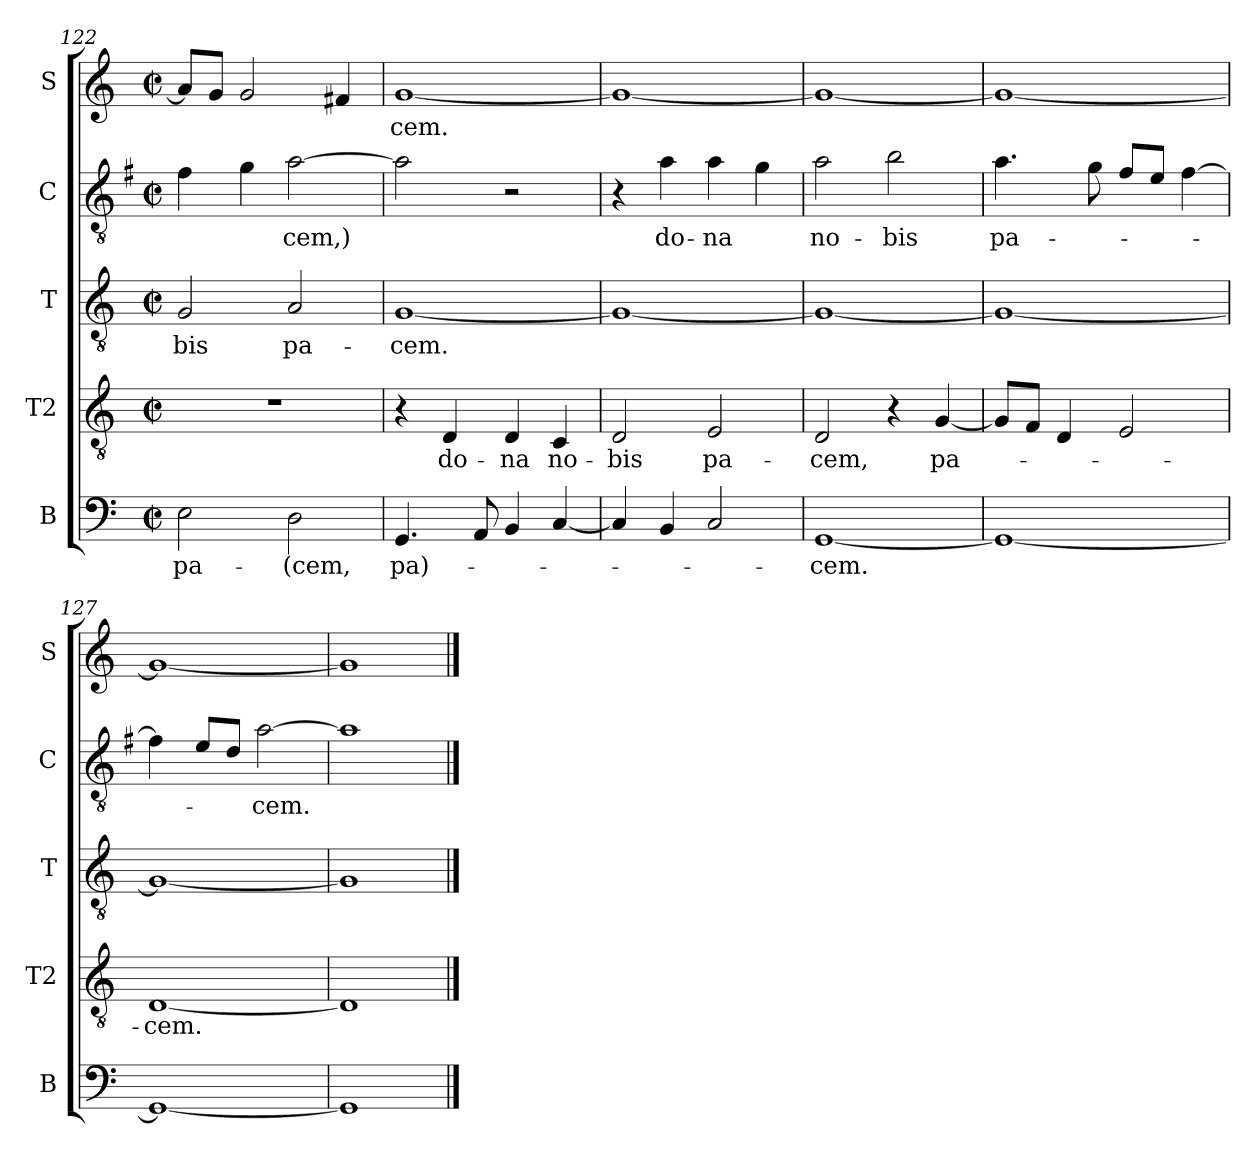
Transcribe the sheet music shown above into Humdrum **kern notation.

**kern	**text	**kern	**text	**kern	**text	**kern	**text	**kern	**text
*part5	*part5	*part4	*part4	*part3	*part3	*part2	*part2	*part1	*part1
*staff5	*staff5	*staff4	*staff4	*staff3	*staff3	*staff2	*staff2	*staff1	*staff1
*I"B	*	*I"T2	*	*I"T	*	*I"C	*	*I"S	*
*I'B	*	*I'T2	*	*I'T	*	*I'C	*	*I'S	*
*clefF4	*	*clefGv2	*	*clefGv2	*	*clefGv2	*	*clefG2	*
*	*	*	*	*	*	*ITrd4c7	*	*	*
*k[]	*	*k[]	*	*k[]	*	*k[]	*	*k[]	*
*M2/2	*	*M2/2	*	*M2/2	*	*M2/2	*	*M2/2	*
*met(c|)	*	*met(c|)	*	*met(c|)	*	*met(c|)	*	*met(c|)	*
=122	=122	=122	=122	=122	=122	=122	=122	=122	=122
!	!LO:LY:b	!	!	!	!LO:LY:b	!	!	!	!
2E\	pa-	1r	.	2G/	-bis	4B\	.	8a/L]	.
.	.	.	.	.	.	.	.	8g/J	.
.	.	.	.	.	.	4c\	.	2g/	.
!	!LO:LY:b	!	!	!	!LO:LY:b	!	!LO:LY:b	!	!
2D\	-(cem,	.	.	2A/	pa-	[2d\	-cem,)	.	.
.	.	.	.	.	.	.	.	4f#X/	.
=123	=123	=123	=123	=123	=123	=123	=123	=123	=123
!	!LO:LY:b	!	!	!	!LO:LY:b	!	!	!	!LO:LY:b
4.GG/	pa)-	4r	.	[1G	-cem.	2d\]	.	[1g	-cem.
!	!	!	!LO:LY:b	!	!	!	!	!	!
.	.	4D/	do-	.	.	.	.	.	.
8AA/	.	.	.	.	.	.	.	.	.
!	!	!	!LO:LY:b	!	!	!	!	!	!
4BB/	.	4D/	-na	.	.	2r	.	.	.
!	!	!	!LO:LY:b	!	!	!	!	!	!
[4C/	.	4C/	no-	.	.	.	.	.	.
!!LO:PB:g=z
=124	=124	=124	=124	=124	=124	=124	=124	=124	=124
!	!	!	!LO:LY:b	!	!	!	!	!	!
4C/]	.	2D/	-bis	1G_	.	4r	.	1g_	.
!	!	!	!	!	!	!	!LO:LY:b	!	!
4BB/	.	.	.	.	.	4d\	do-	.	.
!	!	!	!LO:LY:b	!	!	!	!LO:LY:b	!	!
2C/	.	2E/	pa-	.	.	4d\	-na	.	.
.	.	.	.	.	.	4c\	.	.	.
=125	=125	=125	=125	=125	=125	=125	=125	=125	=125
!	!LO:LY:b	!	!LO:LY:b	!	!	!	!LO:LY:b	!	!
[1GG	-cem.	2D/	-cem,	1G_	.	2d\	no-	1g_	.
!	!	!	!	!	!	!	!LO:LY:b	!	!
.	.	4r	.	.	.	2e\	-bis	.	.
!	!	!	!LO:LY:b	!	!	!	!	!	!
.	.	[4G/	pa-	.	.	.	.	.	.
=126	=126	=126	=126	=126	=126	=126	=126	=126	=126
*	*	*	*	*	*	*	*	*MM80	*
!	!	!	!	!	!	!	!LO:LY:b	!	!
1GG_	.	8G/L]	.	1G_	.	4.d\	pa-	1g_	.
.	.	8F/J	.	.	.	.	.	.	.
.	.	4D/	.	.	.	.	.	.	.
.	.	.	.	.	.	8c\	.	.	.
.	.	2E/	.	.	.	8B/L	.	.	.
.	.	.	.	.	.	8A/J	.	.	.
.	.	.	.	.	.	[4B\	.	.	.
=127	=127	=127	=127	=127	=127	=127	=127	=127	=127
!	!	!	!LO:LY:b	!	!	!	!	!	!
1GG_	.	[1D	-cem.	1G_	.	4B\]	.	1g_	.
.	.	.	.	.	.	8A/L	.	.	.
.	.	.	.	.	.	8G/J	.	.	.
!	!	!	!	!	!	!	!LO:LY:b	!	!
.	.	.	.	.	.	[2d\	-cem.	.	.
=128	=128	=128	=128	=128	=128	=128	=128	=128	=128
1GG]	.	1D]	.	1G]	.	1d]	.	1g]	.
==	==	==	==	==	==	==	==	==	==
*-	*-	*-	*-	*-	*-	*-	*-	*-	*-
